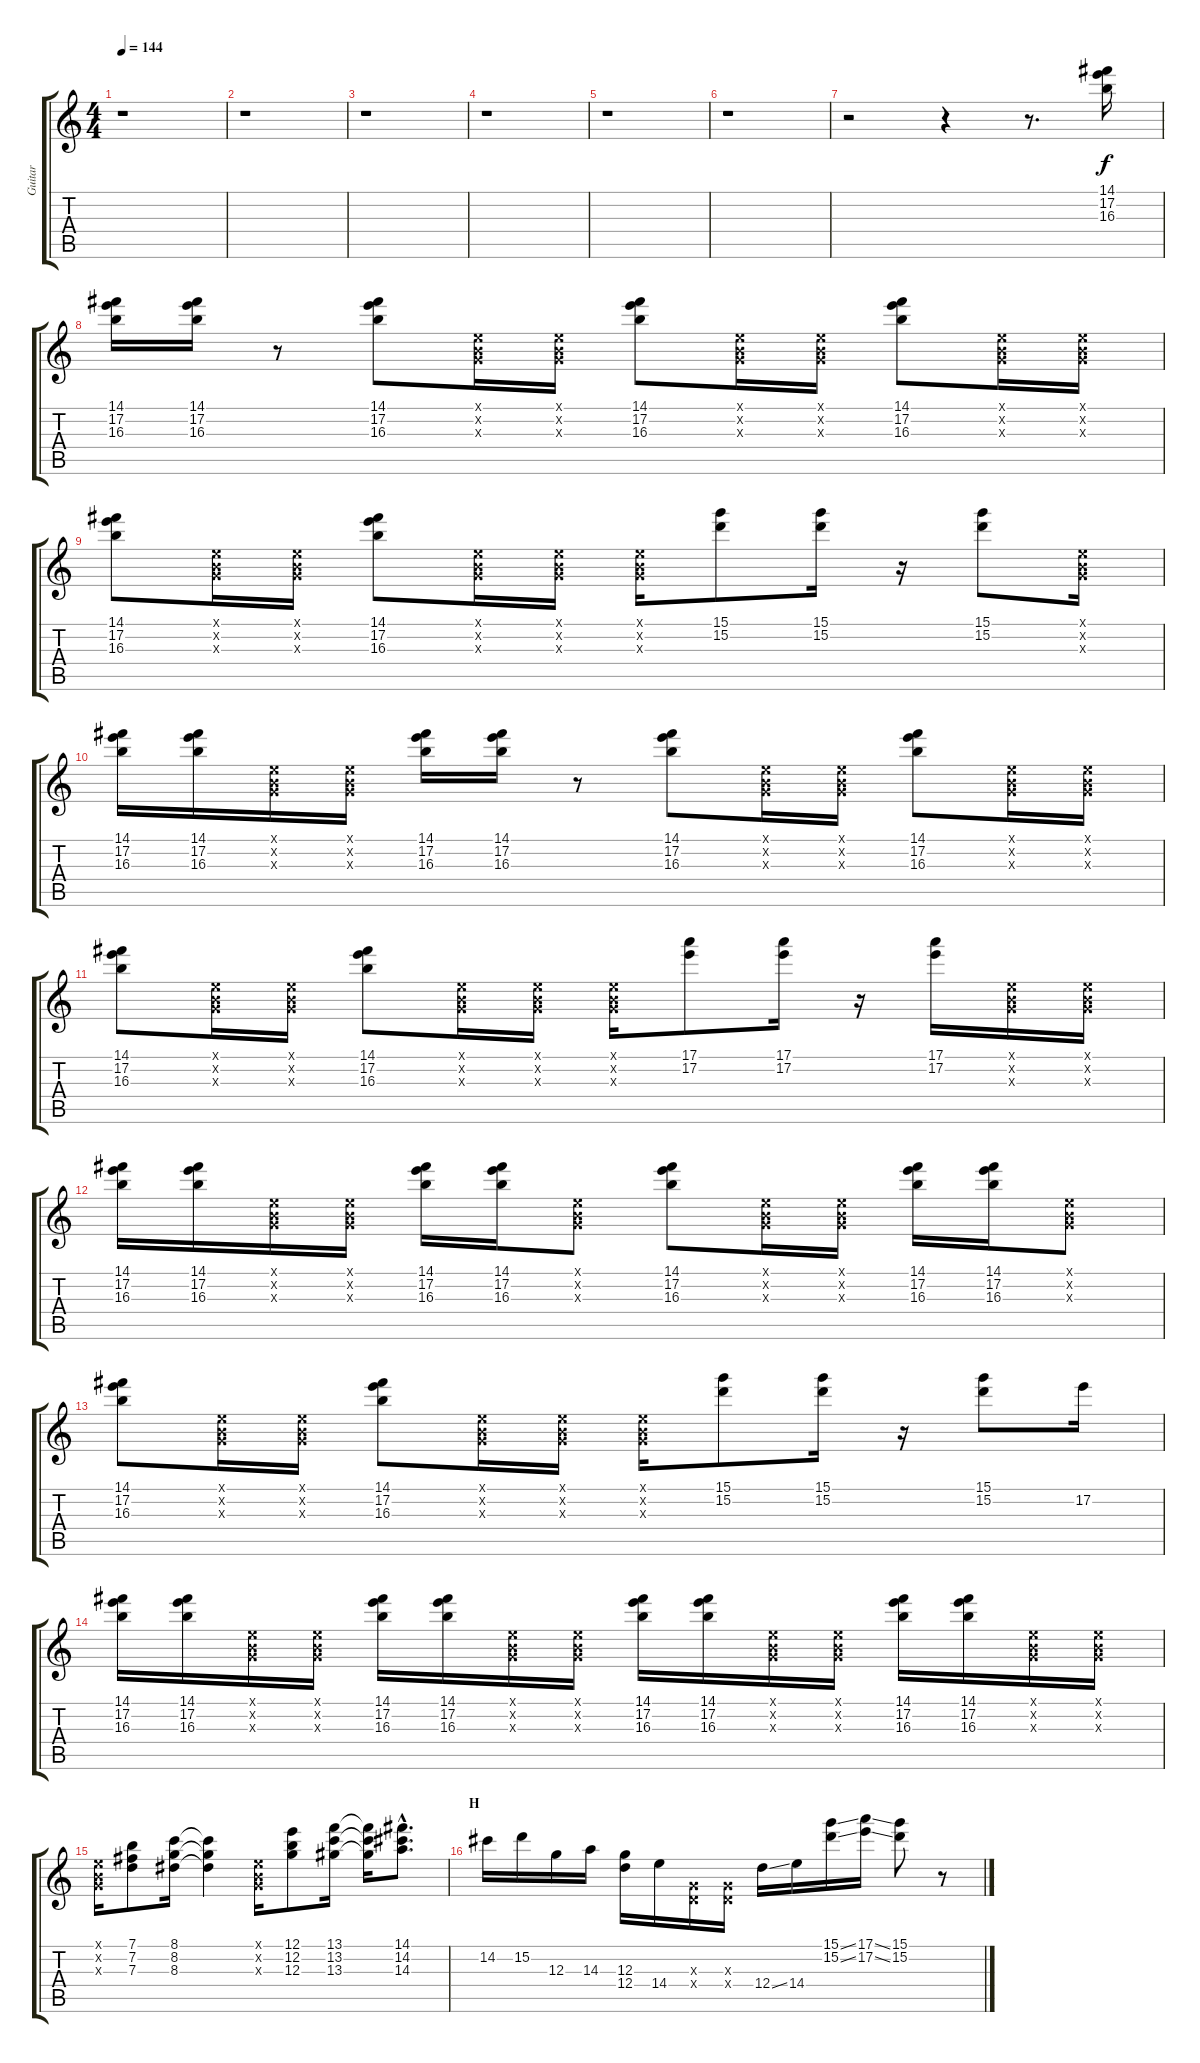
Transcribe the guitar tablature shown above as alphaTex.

\track ("Guitar" "Guitar") {instrument distortionguitar}
\staff {score tabs}
\tuning (E4 B3 G3 D3 A2 E2) {hide}
\ts (4 4)
\tempo 144
\clef g2
\ks c
r.1{dy f} |
r.1 |
r.1 |
r.1 |
r.1 |
r.1 |
r.2 r.4 r.8{d} (14.1 17.2 16.3).16{volume 13} |
(14.1 17.2 16.3).16 (14.1 17.2 16.3).16 r.8 (14.1 17.2 16.3).8 (0.1{x} 0.2{x} 0.3{x}).16 (0.1{x} 0.2{x} 0.3{x}).16 (14.1 17.2 16.3).8 (0.1{x} 0.2{x} 0.3{x}).16 (0.1{x} 0.2{x} 0.3{x}).16 (14.1 17.2 16.3).8 (0.1{x} 0.2{x} 0.3{x}).16 (0.1{x} 0.2{x} 0.3{x}).16 |
(14.1 17.2 16.3).8 (0.1{x} 0.2{x} 0.3{x}).16 (0.1{x} 0.2{x} 0.3{x}).16 (14.1 17.2 16.3).8 (0.1{x} 0.2{x} 0.3{x}).16 (0.1{x} 0.2{x} 0.3{x}).16 (0.1{x} 0.2{x} 0.3{x}).16 (15.1 15.2).8 (15.1 15.2).16 r.16 (15.1 15.2).8 (0.1{x} 0.2{x} 0.3{x}).16 |
(14.1 17.2 16.3).16 (14.1 17.2 16.3).16 (0.1{x} 0.2{x} 0.3{x}).16 (0.1{x} 0.2{x} 0.3{x}).16 (14.1 17.2 16.3).16 (14.1 17.2 16.3).16 r.8 (14.1 17.2 16.3).8 (0.1{x} 0.2{x} 0.3{x}).16 (0.1{x} 0.2{x} 0.3{x}).16 (14.1 17.2 16.3).8 (0.1{x} 0.2{x} 0.3{x}).16 (0.1{x} 0.2{x} 0.3{x}).16 |
(14.1 17.2 16.3).8 (0.1{x} 0.2{x} 0.3{x}).16 (0.1{x} 0.2{x} 0.3{x}).16 (14.1 17.2 16.3).8 (0.1{x} 0.2{x} 0.3{x}).16 (0.1{x} 0.2{x} 0.3{x}).16 (0.1{x} 0.2{x} 0.3{x}).16 (17.1 17.2).8 (17.1 17.2).16 r.16 (17.1 17.2).16 (0.1{x} 0.2{x} 0.3{x}).16 (0.1{x} 0.2{x} 0.3{x}).16 |
(14.1 17.2 16.3).16 (14.1 17.2 16.3).16 (0.1{x} 0.2{x} 0.3{x}).16 (0.1{x} 0.2{x} 0.3{x}).16 (14.1 17.2 16.3).16 (14.1 17.2 16.3).16 (0.1{x} 0.2{x} 0.3{x}).8 (14.1 17.2 16.3).8 (0.1{x} 0.2{x} 0.3{x}).16 (0.1{x} 0.2{x} 0.3{x}).16 (14.1 17.2 16.3).16 (14.1 17.2 16.3).16 (0.1{x} 0.2{x} 0.3{x}).8 |
(14.1 17.2 16.3).8 (0.1{x} 0.2{x} 0.3{x}).16 (0.1{x} 0.2{x} 0.3{x}).16 (14.1 17.2 16.3).8 (0.1{x} 0.2{x} 0.3{x}).16 (0.1{x} 0.2{x} 0.3{x}).16 (0.1{x} 0.2{x} 0.3{x}).16 (15.1 15.2).8 (15.1 15.2).16 r.16 (15.1 15.2).8 17.2.16 |
(14.1 17.2 16.3).16 (14.1 17.2 16.3).16 (0.1{x} 0.2{x} 0.3{x}).16 (0.1{x} 0.2{x} 0.3{x}).16 (14.1 17.2 16.3).16 (14.1 17.2 16.3).16 (0.1{x} 0.2{x} 0.3{x}).16 (0.1{x} 0.2{x} 0.3{x}).16 (14.1 17.2 16.3).16 (14.1 17.2 16.3).16 (0.1{x} 0.2{x} 0.3{x}).16 (0.1{x} 0.2{x} 0.3{x}).16 (14.1 17.2 16.3).16 (14.1 17.2 16.3).16 (0.1{x} 0.2{x} 0.3{x}).16 (0.1{x} 0.2{x} 0.3{x}).16 |
(0.1{x} 0.2{x} 0.3{x}).16 (7.1 7.2 7.3).8 (8.1 8.2 8.3).16 (8.1{t} 8.2{t} 8.3{t}).4 (0.1{x} 0.2{x} 0.3{x}).16 (12.1 12.2 12.3).8 (13.1 13.2 13.3).16 (13.1{t} 13.2{t} 13.3{t}).16 (14.1{hac} 14.2{hac} 14.3{hac}).8{d} |
\section ("" "H")
14.2.16 15.2.16 12.3.16 14.3.16 (12.3 12.4).16 14.4.16 (0.3{x} 0.4{x}).16 (0.3{x} 0.4{x}).16 12.4{ss}.16 14.4.16 (15.1{ss} 15.2{ss}).16 (17.1{ss} 17.2{ss}).16 (15.1 15.2).8 r.8
